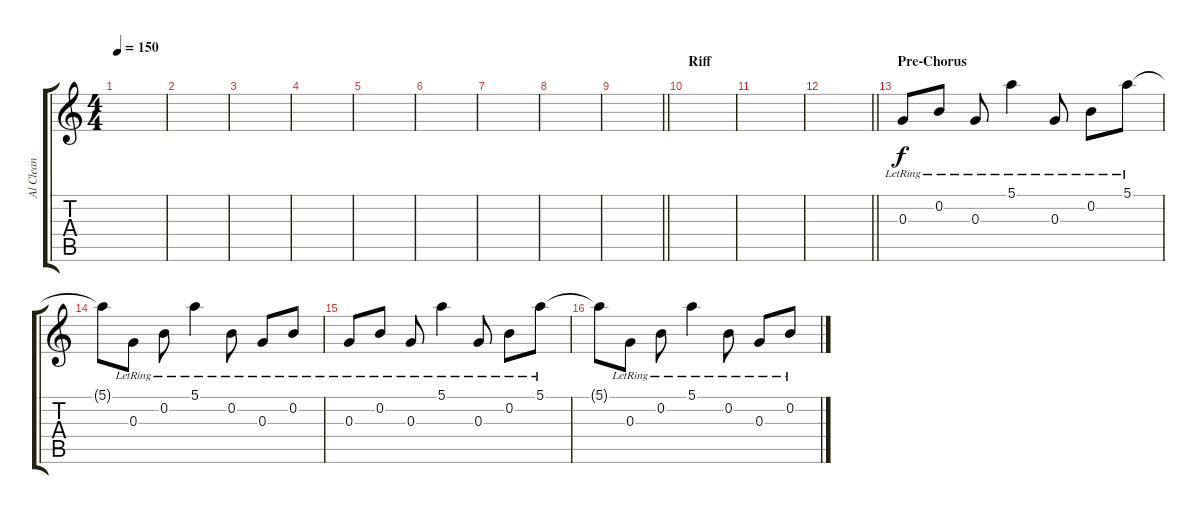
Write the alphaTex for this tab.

\track ("Al Clean" "Al Clean") {instrument electricguitarjazz}
\staff {score tabs}
\tuning (E4 B3 G3 D3 A2 D2) {hide}
\ts (4 4)
\tempo 150
\clef g2
\ks c
|
|
|
|
|
|
|
|
\barLineRight lightlight
|
\section ("" "Riff")
|
|
\barLineRight lightlight
|
\section ("" "Pre-Chorus")
0.3{lr}.8 0.2{lr}.8 0.3{lr}.8 5.1{lr}.4 0.3{lr}.8 0.2{lr}.8 5.1{lr}.8 |
5.1{t}.8 0.3{lr}.8 0.2{lr}.8 5.1{lr}.4 0.2{lr}.8 0.3{lr}.8 0.2{lr}.8 |
0.3{lr}.8 0.2{lr}.8 0.3{lr}.8 5.1{lr}.4 0.3{lr}.8 0.2{lr}.8 5.1{lr}.8 |
5.1{t}.8 0.3{lr}.8 0.2{lr}.8 5.1{lr}.4 0.2{lr}.8 0.3{lr}.8 0.2{lr}.8
